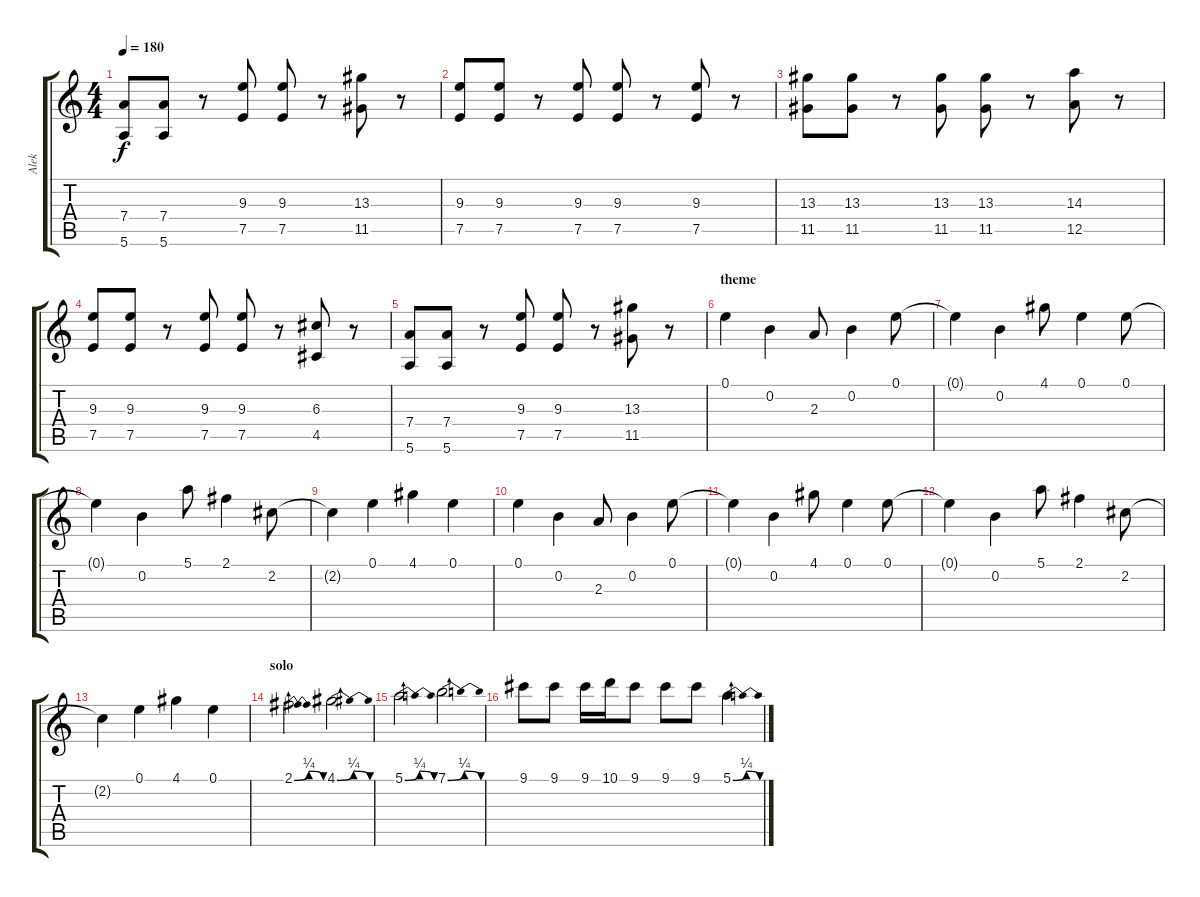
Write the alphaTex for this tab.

\track ("Alek" "Alek") {instrument distortionguitar}
\staff {score tabs}
\tuning (E4 B3 G3 D3 A2 E2) {hide}
\ts (4 4)
\tempo 180
\clef g2
\ks c
(7.4 5.6).8{dy f} (7.4 5.6).8 r.8 (9.3 7.5).8 (9.3 7.5).8 r.8 (13.3 11.5).8 r.8 |
(9.3 7.5).8 (9.3 7.5).8 r.8 (9.3 7.5).8 (9.3 7.5).8 r.8 (9.3 7.5).8 r.8 |
(13.3 11.5).8 (13.3 11.5).8 r.8 (13.3 11.5).8 (13.3 11.5).8 r.8 (14.3 12.5).8 r.8 |
(9.3 7.5).8 (9.3 7.5).8 r.8 (9.3 7.5).8 (9.3 7.5).8 r.8 (6.3 4.5).8 r.8 |
(7.4 5.6).8 (7.4 5.6).8 r.8 (9.3 7.5).8 (9.3 7.5).8 r.8 (13.3 11.5).8 r.8 |
\section ("" "theme")
0.1.4{volume 15} 0.2.4 2.3.8 0.2.4 0.1.8 |
0.1{t}.4 0.2.4 4.1.8 0.1.4 0.1.8 |
0.1{t}.4 0.2.4 5.1.8 2.1.4 2.2.8 |
2.2{t}.4 0.1.4 4.1.4 0.1.4 |
0.1.4 0.2.4 2.3.8 0.2.4 0.1.8 |
0.1{t}.4 0.2.4 4.1.8 0.1.4 0.1.8 |
0.1{t}.4 0.2.4 5.1.8 2.1.4 2.2.8 |
2.2{t}.4 0.1.4 4.1.4 0.1.4 |
\section ("" "solo")
2.1{be (bendrelease 0 0 30 1 30 1 60 0)}.2 4.1{be (bendrelease 0 0 30 1 30 1 60 0)}.2 |
5.1{be (bendrelease 0 0 30 1 30 1 60 0)}.2 7.1{be (bendrelease 0 0 30 1 30 1 60 0)}.2 |
9.1.8 9.1.8 9.1.16 10.1.16 9.1.8 9.1.8 9.1.8 5.1{be (bendrelease 0 0 30 1 30 1 60 0)}.4
